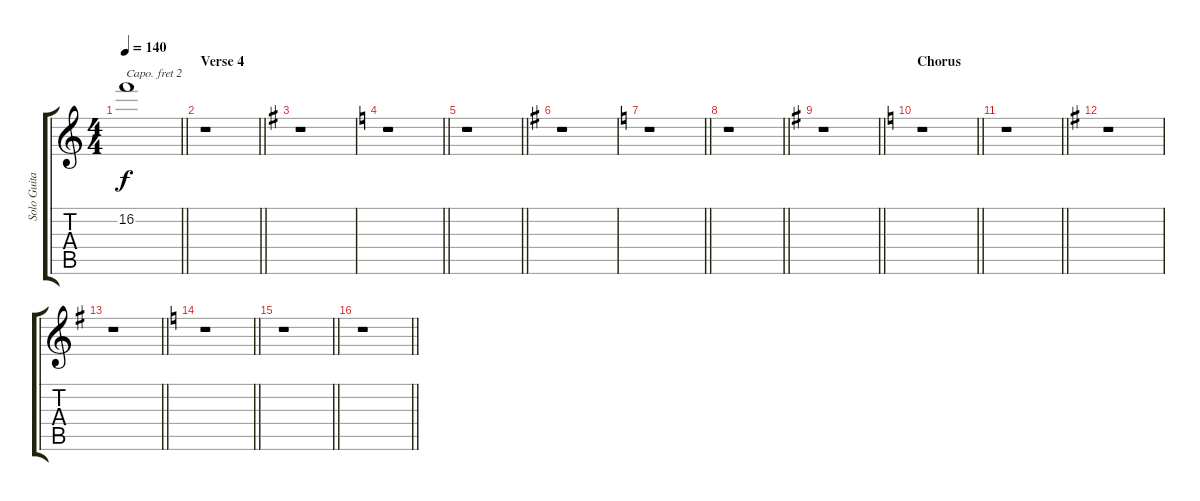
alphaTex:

\track ("Solo Guitar" "Solo Guita") {instrument overdrivenguitar}
\staff {score tabs}
\capo 2
\tuning (E4 B3 G3 D3 A2 E2) {hide}
\ts (4 4)
\tempo 140
\clef g2
\barLineRight lightlight
\ks c
16.2{t}.1{dy f} |
\section ("" "Verse 4")
\barLineRight lightlight
r.1 |
\ks g
r.1 |
\barLineRight lightlight
\ks c
r.1 |
\barLineRight lightlight
r.1 |
\ks g
r.1 |
\barLineRight lightlight
\ks c
r.1 |
\barLineRight lightlight
r.1 |
\barLineRight lightlight
\ks g
r.1 |
\section ("" "Chorus")
\barLineRight lightlight
\ks c
r.1 |
\barLineRight lightlight
r.1 |
\ks g
r.1 |
\barLineRight lightlight
r.1 |
\barLineRight lightlight
\ks c
r.1 |
\barLineRight lightlight
r.1 |
\barLineRight lightlight
r.1
